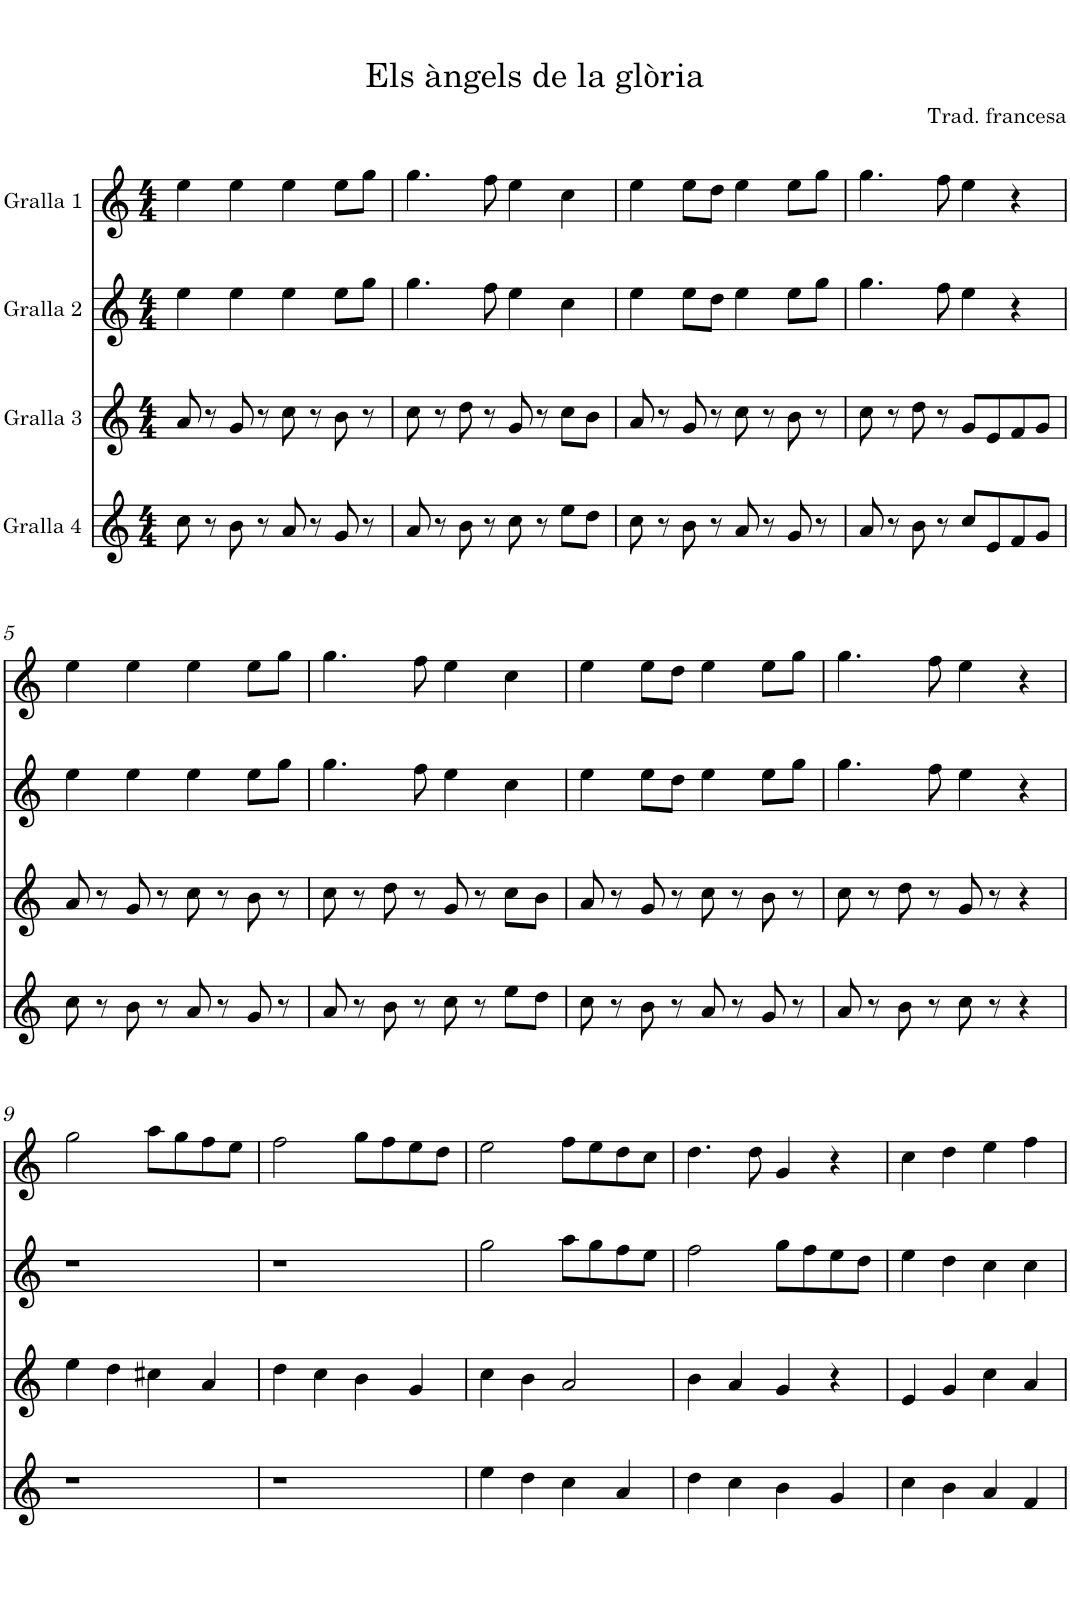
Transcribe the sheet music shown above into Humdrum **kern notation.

**kern	**kern	**kern	**kern
*part4	*part3	*part2	*part1
*staff4	*staff3	*staff2	*staff1
*I"Gralla 4	*I"Gralla 3	*I"Gralla 2	*I"Gralla 1
*clefG2	*clefG2	*clefG2	*clefG2
*k[]	*k[]	*k[]	*k[]
*M4/4	*M4/4	*M4/4	*M4/4
=1	=1	=1	=1
8cc\	8a/	4ee\	4ee\
8r	8r	.	.
8b\	8g/	4ee\	4ee\
8r	8r	.	.
8a/	8cc\	4ee\	4ee\
8r	8r	.	.
8g/	8b\	8ee\L	8ee\L
8r	8r	8gg\J	8gg\J
=2	=2	=2	=2
8a/	8cc\	4.gg\	4.gg\
8r	8r	.	.
8b\	8dd\	.	.
8r	8r	8ff\	8ff\
8cc\	8g/	4ee\	4ee\
8r	8r	.	.
8ee\L	8cc\L	4cc\	4cc\
8dd\J	8b\J	.	.
=3	=3	=3	=3
8cc\	8a/	4ee\	4ee\
8r	8r	.	.
8b\	8g/	8ee\L	8ee\L
8r	8r	8dd\J	8dd\J
8a/	8cc\	4ee\	4ee\
8r	8r	.	.
8g/	8b\	8ee\L	8ee\L
8r	8r	8gg\J	8gg\J
=4	=4	=4	=4
8a/	8cc\	4.gg\	4.gg\
8r	8r	.	.
8b\	8dd\	.	.
8r	8r	8ff\	8ff\
8cc/L	8g/L	4ee\	4ee\
8e/	8e/	.	.
8f/	8f/	4r	4r
8g/J	8g/J	.	.
!!LO:LB:g=z
=5	=5	=5	=5
8cc\	8a/	4ee\	4ee\
8r	8r	.	.
8b\	8g/	4ee\	4ee\
8r	8r	.	.
8a/	8cc\	4ee\	4ee\
8r	8r	.	.
8g/	8b\	8ee\L	8ee\L
8r	8r	8gg\J	8gg\J
=6	=6	=6	=6
8a/	8cc\	4.gg\	4.gg\
8r	8r	.	.
8b\	8dd\	.	.
8r	8r	8ff\	8ff\
8cc\	8g/	4ee\	4ee\
8r	8r	.	.
8ee\L	8cc\L	4cc\	4cc\
8dd\J	8b\J	.	.
=7	=7	=7	=7
8cc\	8a/	4ee\	4ee\
8r	8r	.	.
8b\	8g/	8ee\L	8ee\L
8r	8r	8dd\J	8dd\J
8a/	8cc\	4ee\	4ee\
8r	8r	.	.
8g/	8b\	8ee\L	8ee\L
8r	8r	8gg\J	8gg\J
=8	=8	=8	=8
8a/	8cc\	4.gg\	4.gg\
8r	8r	.	.
8b\	8dd\	.	.
8r	8r	8ff\	8ff\
8cc\	8g/	4ee\	4ee\
8r	8r	.	.
4r	4r	4r	4r
!!LO:LB:g=z
=9	=9	=9	=9
1r	4ee\	1r	2gg\
.	4dd\	.	.
.	4cc#X\	.	8aa\L
.	.	.	8gg\
.	4a/	.	8ff\
.	.	.	8ee\J
=10	=10	=10	=10
1r	4dd\	1r	2ff\
.	4cc\	.	.
.	4b\	.	8gg\L
.	.	.	8ff\
.	4g/	.	8ee\
.	.	.	8dd\J
=11	=11	=11	=11
4ee\	4cc\	2gg\	2ee\
4dd\	4b\	.	.
4cc\	2a/	8aa\L	8ff\L
.	.	8gg\	8ee\
4a/	.	8ff\	8dd\
.	.	8ee\J	8cc\J
=12	=12	=12	=12
4dd\	4b\	2ff\	4.dd\
4cc\	4a/	.	.
.	.	.	8dd\
4b\	4g/	8gg\L	4g/
.	.	8ff\	.
4g/	4r	8ee\	4r
.	.	8dd\J	.
=13	=13	=13	=13
4cc\	4e/	4ee\	4cc\
4b\	4g/	4dd\	4dd\
4a/	4cc\	4cc\	4ee\
4f/	4a/	4cc\	4ff\
=	=	=	=
*-	*-	*-	*-
